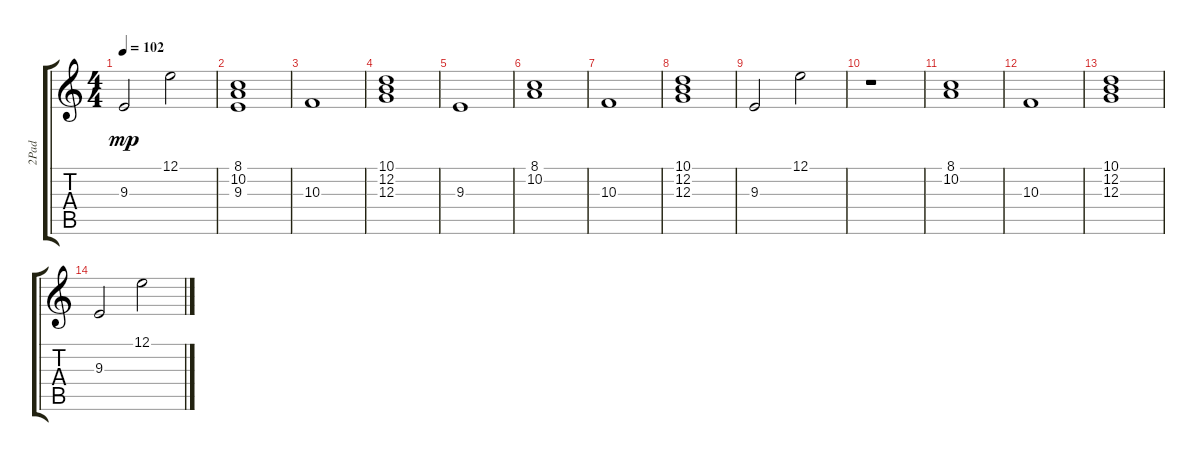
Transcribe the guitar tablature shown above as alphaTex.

\track ("2Pad" "2Pad") {instrument pad3polysynth}
\staff {score tabs}
\tuning (E4 B3 G3 D3 A2 E2) {hide}
\ts (4 4)
\tempo 102
\clef g2
\ks c
9.3.2{dy mp} 12.1.2 |
(8.1 10.2 9.3).1 |
10.3.1 |
(10.1 12.2 12.3).1 |
9.3.1 |
(8.1 10.2).1 |
10.3.1 |
(10.1 12.2 12.3).1 |
9.3.2 12.1.2 |
r.1 |
(8.1 10.2).1 |
10.3.1 |
(10.1 12.2 12.3).1 |
9.3.2 12.1.2
